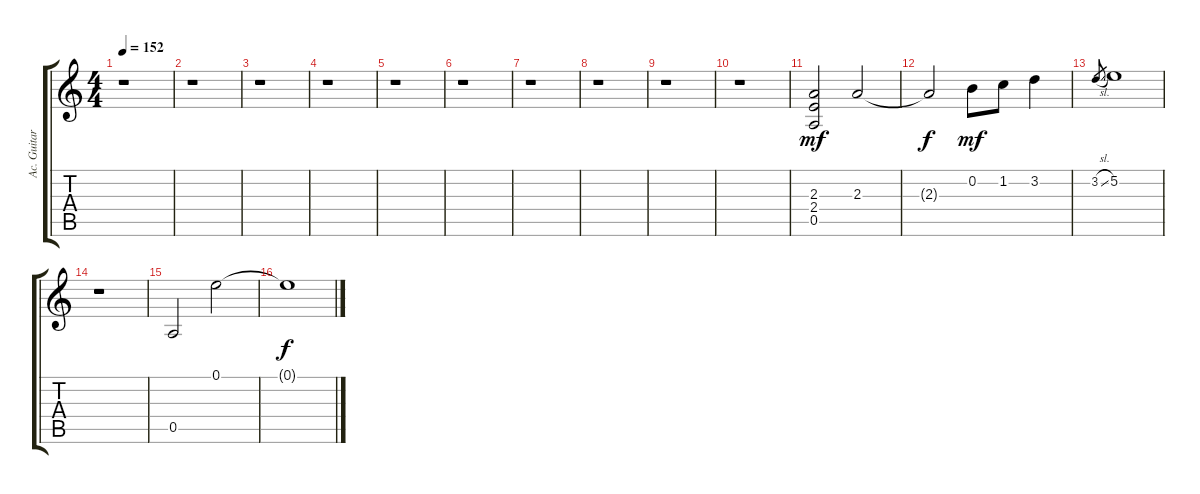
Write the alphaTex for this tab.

\track ("Ac. Guitar II" "Ac. Guitar") {instrument acousticguitarsteel}
\staff {score tabs}
\tuning (E4 B3 G3 D3 A2 E2) {hide}
\ts (4 4)
\tempo 152
\clef g2
\ks c
r.1{dy mf instrument acousticguitarsteel} |
r.1 |
r.1 |
r.1 |
r.1 |
r.1 |
r.1 |
r.1 |
r.1 |
r.1 |
(2.3 2.4 0.5).2 2.3.2 |
2.3{t}.2{dy f} 0.2.8{dy mf} 1.2.8 3.2.4 |
3.2{sl}.8{gr} 5.2.1 |
r.1 |
0.5.2 0.1.2 |
0.1{t}.1{dy f}
